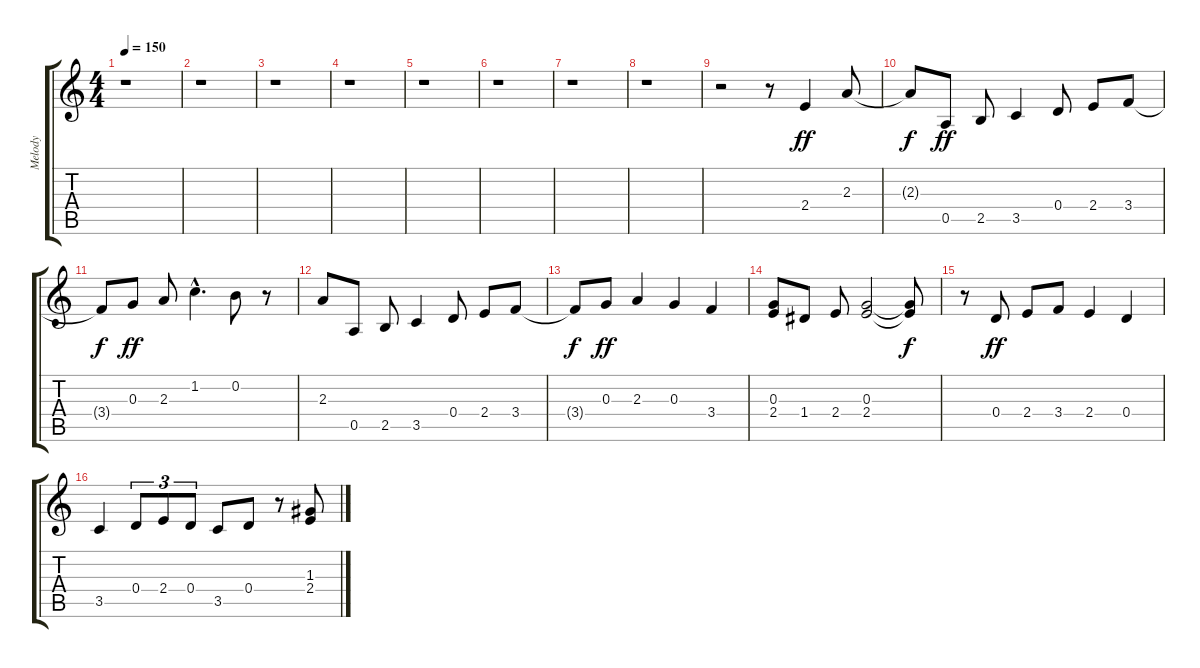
\track ("Melody" "Melody") {instrument electricguitarclean}
\staff {score tabs}
\tuning (E4 B3 G3 D3 A2 E2) {hide}
\ts (4 4)
\tempo 150
\clef g2
\ks c
r.1{dy ff instrument electricguitarclean} |
r.1 |
r.1 |
r.1 |
r.1 |
r.1 |
r.1 |
r.1 |
r.2 r.8 2.4.4{balance 7 instrument electricguitarclean} 2.3.8 |
2.3{t}.8{dy f} 0.5.8{dy ff} 2.5.8 3.5.4 0.4.8 2.4.8 3.4.8 |
3.4{t}.8{dy f} 0.3.8{dy ff} 2.3.8 1.2{hac}.4{d} 0.2.8 r.8 |
2.3.8 0.5.8 2.5.8 3.5.4 0.4.8 2.4.8 3.4.8 |
3.4{t}.8{dy f} 0.3.8{dy ff} 2.3.4 0.3.4 3.4.4 |
(0.3 2.4).8 1.4.8 2.4.8 (0.3 2.4).2 (0.3{t} 2.4{t}).8{dy f} |
r.8 0.4.8{dy ff} 2.4.8 3.4.8 2.4.4 0.4.4 |
3.5.4 0.4.8{tu (3 2)} 2.4.8{tu (3 2)} 0.4.8{tu (3 2)} 3.5.8 0.4.8 r.8 (1.3 2.4).8
